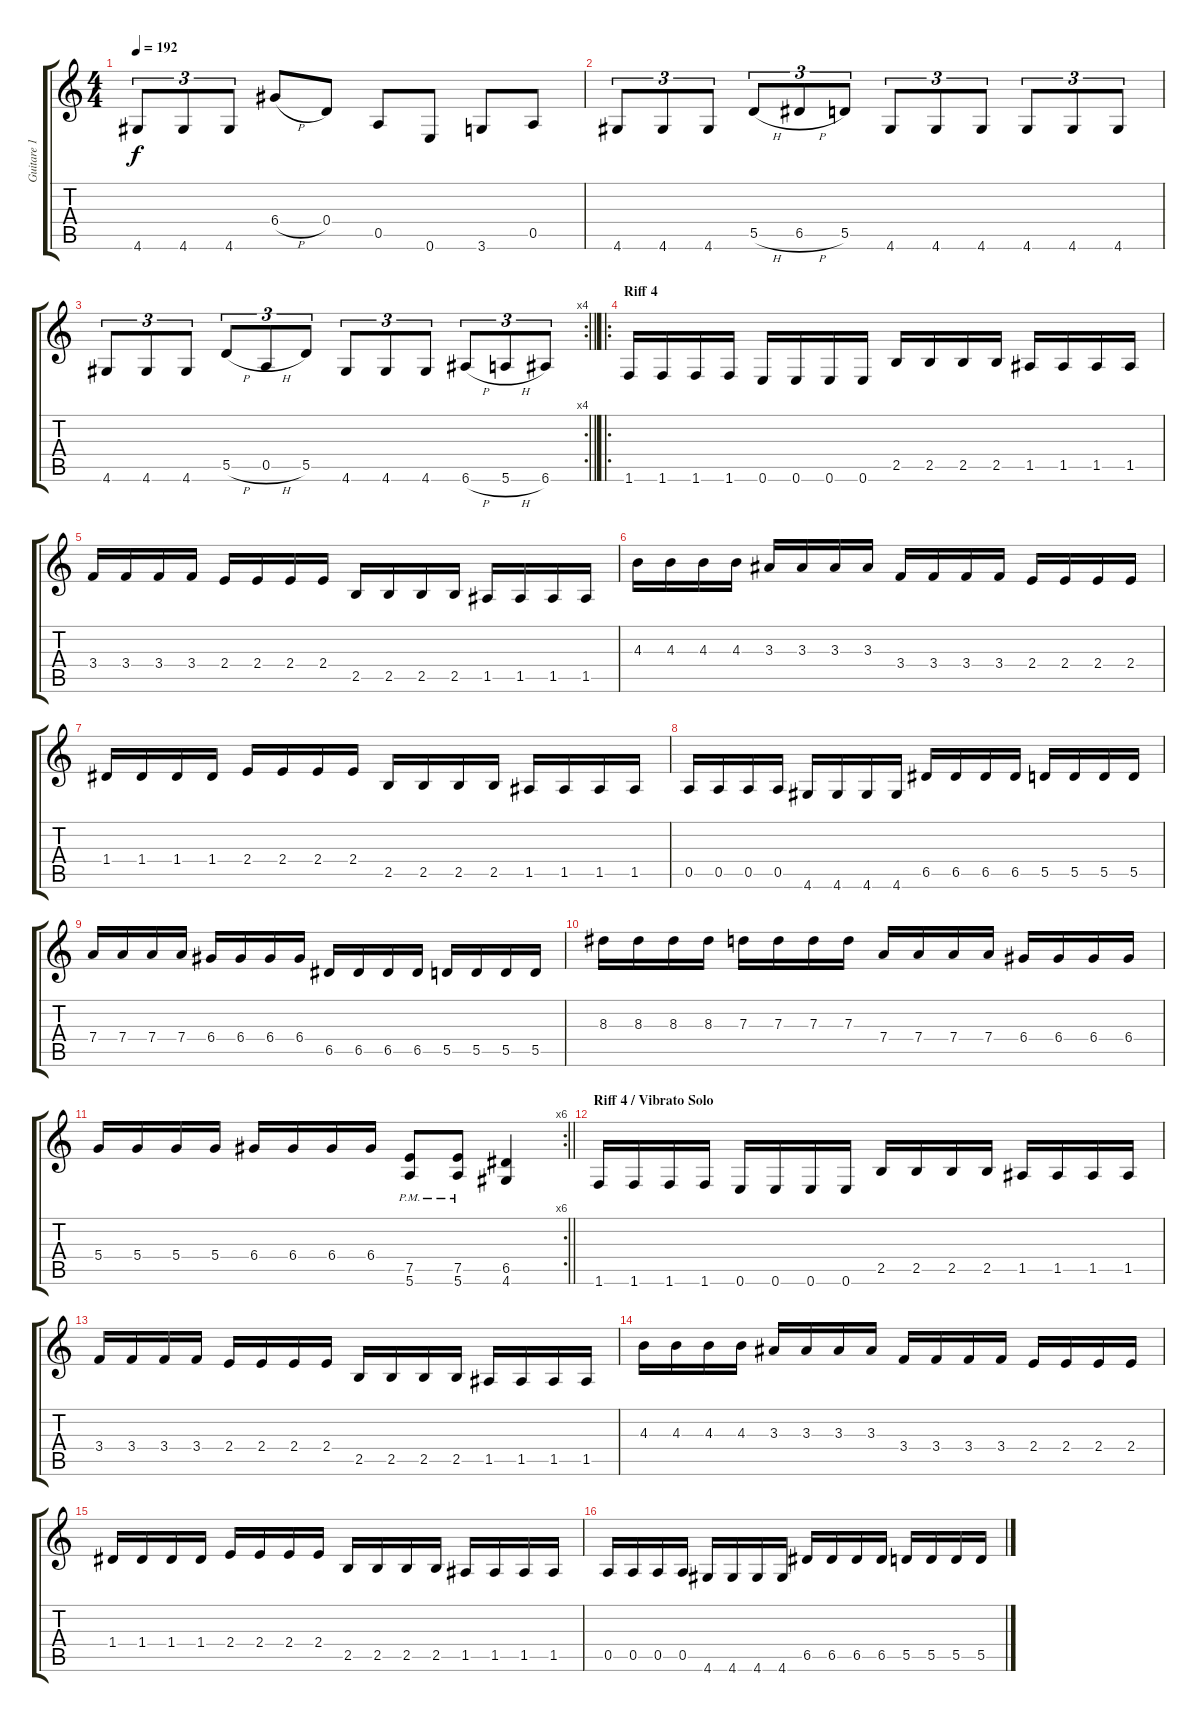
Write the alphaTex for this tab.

\track ("Guitare 1" "Guitare 1") {instrument distortionguitar}
\staff {score tabs}
\tuning (E4 B3 G3 D3 A2 E2) {hide}
\ts (4 4)
\tempo 192
\clef g2
\ks c
4.6.8{tu (3 2) dy f} 4.6.8{tu (3 2)} 4.6.8{tu (3 2)} 6.4{h}.8 0.4.8 0.5.8 0.6.8 3.6.8 0.5.8 |
4.6.8{tu (3 2)} 4.6.8{tu (3 2)} 4.6.8{tu (3 2)} 5.5{h}.8{tu (3 2)} 6.5{h}.8{tu (3 2)} 5.5.8{tu (3 2)} 4.6.8{tu (3 2)} 4.6.8{tu (3 2)} 4.6.8{tu (3 2)} 4.6.8{tu (3 2)} 4.6.8{tu (3 2)} 4.6.8{tu (3 2)} |
\rc 4
\barLineRight lightlight
4.6.8{tu (3 2)} 4.6.8{tu (3 2)} 4.6.8{tu (3 2)} 5.5{h}.8{tu (3 2)} 0.5{h}.8{tu (3 2)} 5.5.8{tu (3 2)} 4.6.8{tu (3 2)} 4.6.8{tu (3 2)} 4.6.8{tu (3 2)} 6.6{h}.8{tu (3 2)} 5.6{h}.8{tu (3 2)} 6.6.8{tu (3 2)} |
\ro
\section ("" "Riff 4")
1.6.16 1.6.16 1.6.16 1.6.16 0.6.16 0.6.16 0.6.16 0.6.16 2.5.16 2.5.16 2.5.16 2.5.16 1.5.16 1.5.16 1.5.16 1.5.16 |
3.4.16 3.4.16 3.4.16 3.4.16 2.4.16 2.4.16 2.4.16 2.4.16 2.5.16 2.5.16 2.5.16 2.5.16 1.5.16 1.5.16 1.5.16 1.5.16 |
4.3.16 4.3.16 4.3.16 4.3.16 3.3.16 3.3.16 3.3.16 3.3.16 3.4.16 3.4.16 3.4.16 3.4.16 2.4.16 2.4.16 2.4.16 2.4.16 |
1.4.16 1.4.16 1.4.16 1.4.16 2.4.16 2.4.16 2.4.16 2.4.16 2.5.16 2.5.16 2.5.16 2.5.16 1.5.16 1.5.16 1.5.16 1.5.16 |
0.5.16 0.5.16 0.5.16 0.5.16 4.6.16 4.6.16 4.6.16 4.6.16 6.5.16 6.5.16 6.5.16 6.5.16 5.5.16 5.5.16 5.5.16 5.5.16 |
7.4.16 7.4.16 7.4.16 7.4.16 6.4.16 6.4.16 6.4.16 6.4.16 6.5.16 6.5.16 6.5.16 6.5.16 5.5.16 5.5.16 5.5.16 5.5.16 |
8.3.16 8.3.16 8.3.16 8.3.16 7.3.16 7.3.16 7.3.16 7.3.16 7.4.16 7.4.16 7.4.16 7.4.16 6.4.16 6.4.16 6.4.16 6.4.16 |
\rc 6
\barLineRight lightlight
5.4.16 5.4.16 5.4.16 5.4.16 6.4.16 6.4.16 6.4.16 6.4.16 (7.5{pm} 5.6{pm}).8 (7.5{pm} 5.6{pm}).8 (6.5 4.6).4 |
\section ("" "Riff 4 / Vibrato Solo")
1.6.16 1.6.16 1.6.16 1.6.16 0.6.16 0.6.16 0.6.16 0.6.16 2.5.16 2.5.16 2.5.16 2.5.16 1.5.16 1.5.16 1.5.16 1.5.16 |
3.4.16 3.4.16 3.4.16 3.4.16 2.4.16 2.4.16 2.4.16 2.4.16 2.5.16 2.5.16 2.5.16 2.5.16 1.5.16 1.5.16 1.5.16 1.5.16 |
4.3.16 4.3.16 4.3.16 4.3.16 3.3.16 3.3.16 3.3.16 3.3.16 3.4.16 3.4.16 3.4.16 3.4.16 2.4.16 2.4.16 2.4.16 2.4.16 |
1.4.16 1.4.16 1.4.16 1.4.16 2.4.16 2.4.16 2.4.16 2.4.16 2.5.16 2.5.16 2.5.16 2.5.16 1.5.16 1.5.16 1.5.16 1.5.16 |
0.5.16 0.5.16 0.5.16 0.5.16 4.6.16 4.6.16 4.6.16 4.6.16 6.5.16 6.5.16 6.5.16 6.5.16 5.5.16 5.5.16 5.5.16 5.5.16
